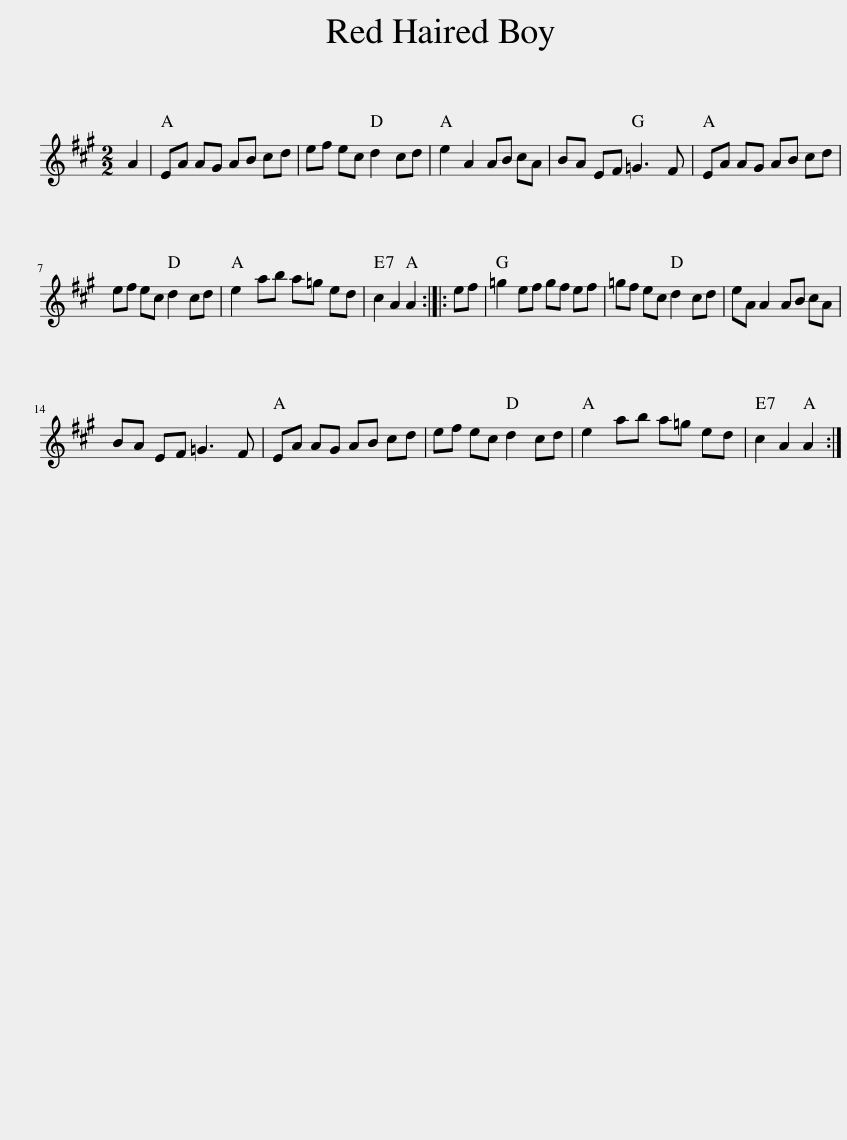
X:1
L:1/8
M:2/2
I:linebreak $
K:A
V:1 treble
V:1
 A2 | EA AG AB cd | ef ec d2 cd | e2 A2 AB cA | BA EF =G3 F | %5
 EA AG AB cd |$ ef ec d2 cd | e2 ab a=g ed | c2 A2 A2 :: ef | %10
 =g2 ef gf ef | =gf ec d2 cd | eA A2 AB cA |$ BA EF =G3 F | EA AG AB cd | %15
 ef ec d2 cd | e2 ab a=g ed | c2 A2 A2 :| %18
